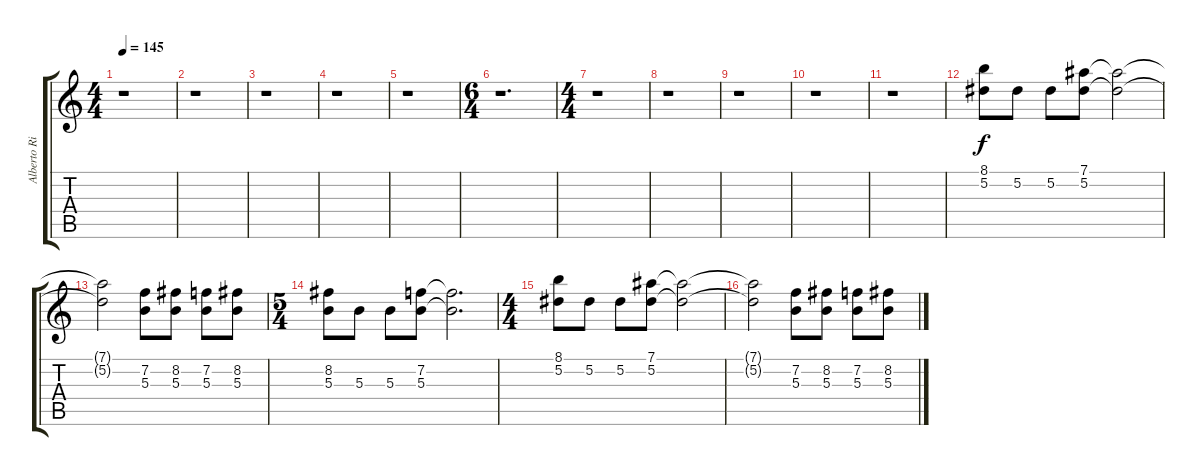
\track ("Alberto Rionda" "Alberto Ri") {instrument distortionguitar}
\staff {score tabs}
\tuning (Eb4 Bb3 Gb3 Db3 Ab2 Eb2) {hide}
\ts (4 4)
\tempo 145
\clef g2
\ks c
r.1{dy f instrument distortionguitar} |
r.1 |
r.1 |
r.1 |
r.1 |
\ts (6 4)
r.1{d} |
\ts (4 4)
r.1 |
r.1 |
r.1 |
r.1 |
r.1 |
(8.1 5.2).8 5.2.8 5.2.8 (7.1 5.2).8 (7.1{t} 5.2{t}).2 |
(7.1{t} 5.2{t}).2 (7.2 5.3).8 (8.2 5.3).8 (7.2 5.3).8 (8.2 5.3).8 |
\ts (5 4)
(8.2 5.3).8 5.3.8 5.3.8 (7.2 5.3).8 (7.2{t} 5.3{t}).2{d} |
\ts (4 4)
(8.1 5.2).8 5.2.8 5.2.8 (7.1 5.2).8 (7.1{t} 5.2{t}).2 |
(7.1{t} 5.2{t}).2 (7.2 5.3).8 (8.2 5.3).8 (7.2 5.3).8 (8.2 5.3).8
